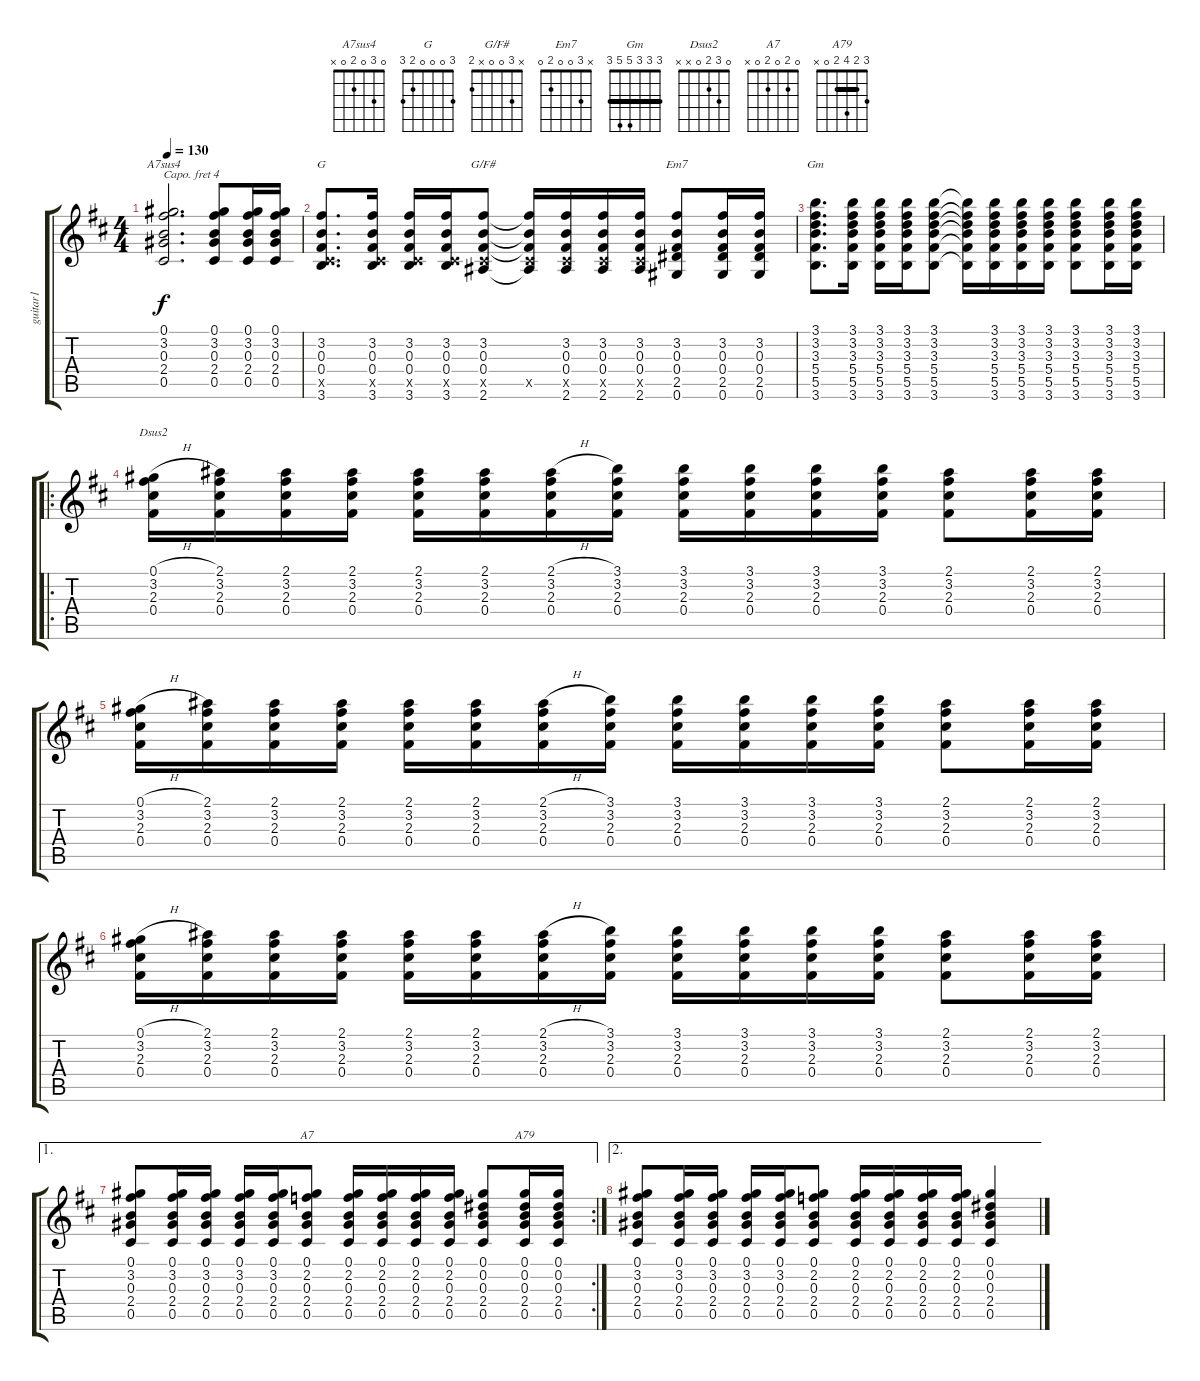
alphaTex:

\track ("guitar1" "guitar1") {instrument acousticguitarsteel}
\staff {score tabs}
\capo 4
\tuning (E4 B3 G3 D3 A2 E2) {hide}
\chord ("A7sus4" 0 3 0 2 0 x)
\chord ("G" 3 0 0 0 2 3)
\chord ("G/F#" x 3 0 0 x 2)
\chord ("Em7" x 3 0 0 2 0)
\chord ("Gm" 3 3 3 5 5 3) {barre 3}
\chord ("Dsus2" 0 3 2 0 x x)
\chord ("A7" 0 2 0 2 0 x)
\chord ("A79" 3 2 4 2 0 x) {barre 2}
\ts (4 4)
\tempo 130
\clef g2
\ks d
(0.1 3.2 0.3 2.4 0.5).2{d ch "A7sus4" dy f} (0.1 3.2 0.3 2.4 0.5).8 (0.1 3.2 0.3 2.4 0.5).16 (0.1 3.2 0.3 2.4 0.5).16 |
(3.2 0.3 0.4 0.5{x} 3.6).8{d ch "G"} (3.2 0.3 0.4 0.5{x} 3.6).16 (3.2 0.3 0.4 0.5{x} 3.6).16 (3.2 0.3 0.4 0.5{x} 3.6).16 (3.2 0.3 0.4 0.5{x} 2.6).8{ch "G/F#"} (3.2{t} 0.3{t} 0.4{t} 0.5{x} 2.6{t}).16 (3.2 0.3 0.4 0.5{x} 2.6).16 (3.2 0.3 0.4 0.5{x} 2.6).16 (3.2 0.3 0.4 0.5{x} 2.6).16 (3.2 0.3 0.4 2.5 0.6).8{ch "Em7"} (3.2 0.3 0.4 2.5 0.6).16 (3.2 0.3 0.4 2.5 0.6).16 |
(3.1 3.2 3.3 5.4 5.5 3.6).8{d ch "Gm"} (3.1 3.2 3.3 5.4 5.5 3.6).16 (3.1 3.2 3.3 5.4 5.5 3.6).16 (3.1 3.2 3.3 5.4 5.5 3.6).16 (3.1 3.2 3.3 5.4 5.5 3.6).8 (3.1{t} 3.2{t} 3.3{t} 5.4{t} 5.5{t} 3.6{t}).16 (3.1 3.2 3.3 5.4 5.5 3.6).16 (3.1 3.2 3.3 5.4 5.5 3.6).16 (3.1 3.2 3.3 5.4 5.5 3.6).16 (3.1 3.2 3.3 5.4 5.5 3.6).8 (3.1 3.2 3.3 5.4 5.5 3.6).16 (3.1 3.2 3.3 5.4 5.5 3.6).16 |
\ro
(0.1{h} 3.2 2.3 0.4).16{ch "Dsus2"} (2.1 3.2 2.3 0.4).16 (2.1 3.2 2.3 0.4).16 (2.1 3.2 2.3 0.4).16 (2.1 3.2 2.3 0.4).16 (2.1 3.2 2.3 0.4).16 (2.1{h} 3.2 2.3 0.4).16 (3.1 3.2 2.3 0.4).16 (3.1 3.2 2.3 0.4).16 (3.1 3.2 2.3 0.4).16 (3.1 3.2 2.3 0.4).16 (3.1 3.2 2.3 0.4).16 (2.1 3.2 2.3 0.4).8 (2.1 3.2 2.3 0.4).16 (2.1 3.2 2.3 0.4).16 |
(0.1{h} 3.2 2.3 0.4).16 (2.1 3.2 2.3 0.4).16 (2.1 3.2 2.3 0.4).16 (2.1 3.2 2.3 0.4).16 (2.1 3.2 2.3 0.4).16 (2.1 3.2 2.3 0.4).16 (2.1{h} 3.2 2.3 0.4).16 (3.1 3.2 2.3 0.4).16 (3.1 3.2 2.3 0.4).16 (3.1 3.2 2.3 0.4).16 (3.1 3.2 2.3 0.4).16 (3.1 3.2 2.3 0.4).16 (2.1 3.2 2.3 0.4).8 (2.1 3.2 2.3 0.4).16 (2.1 3.2 2.3 0.4).16 |
(0.1{h} 3.2 2.3 0.4).16 (2.1 3.2 2.3 0.4).16 (2.1 3.2 2.3 0.4).16 (2.1 3.2 2.3 0.4).16 (2.1 3.2 2.3 0.4).16 (2.1 3.2 2.3 0.4).16 (2.1{h} 3.2 2.3 0.4).16 (3.1 3.2 2.3 0.4).16 (3.1 3.2 2.3 0.4).16 (3.1 3.2 2.3 0.4).16 (3.1 3.2 2.3 0.4).16 (3.1 3.2 2.3 0.4).16 (2.1 3.2 2.3 0.4).8 (2.1 3.2 2.3 0.4).16 (2.1 3.2 2.3 0.4).16 |
\ae 1
\rc 2
(0.1 3.2 0.3 2.4 0.5).8 (0.1 3.2 0.3 2.4 0.5).16 (0.1 3.2 0.3 2.4 0.5).16 (0.1 3.2 0.3 2.4 0.5).16 (0.1 3.2 0.3 2.4 0.5).16 (0.1 2.2 0.3 2.4 0.5).8{ch "A7"} (0.1 2.2 0.3 2.4 0.5).16 (0.1 2.2 0.3 2.4 0.5).16 (0.1 2.2 0.3 2.4 0.5).16 (0.1 2.2 0.3 2.4 0.5).16 (0.1 0.2 0.3 2.4 0.5).8 (0.1 0.2 0.3 2.4 0.5).16{ch "A79"} (0.1 0.2 0.3 2.4 0.5).16 |
\ae 2
(0.1 3.2 0.3 2.4 0.5).8 (0.1 3.2 0.3 2.4 0.5).16 (0.1 3.2 0.3 2.4 0.5).16 (0.1 3.2 0.3 2.4 0.5).16 (0.1 3.2 0.3 2.4 0.5).16 (0.1 2.2 0.3 2.4 0.5).8 (0.1 2.2 0.3 2.4 0.5).16 (0.1 2.2 0.3 2.4 0.5).16 (0.1 2.2 0.3 2.4 0.5).16 (0.1 2.2 0.3 2.4 0.5).16 (0.1 0.2 0.3 2.4 0.5).4
